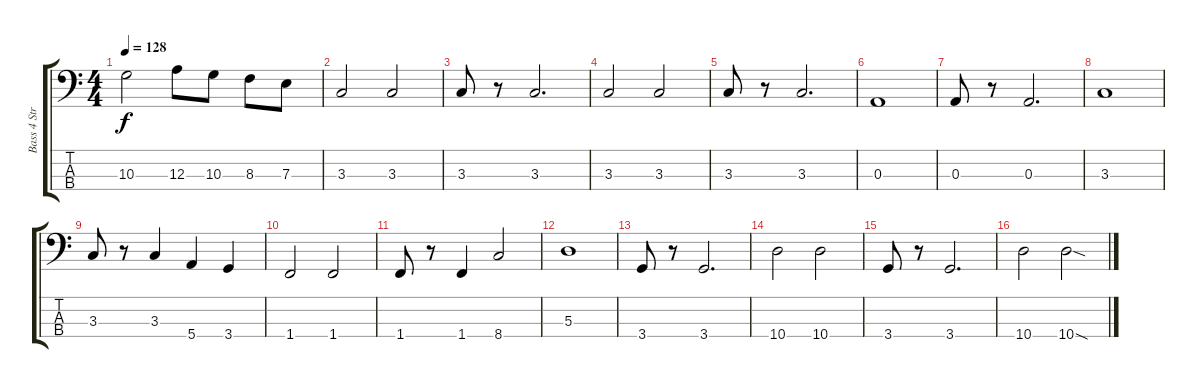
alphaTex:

\track ("Bass 4 Strings" "Bass 4 Str") {instrument electricbassfinger}
\staff {score tabs}
\tuning (G2 D2 A1 E1) {hide}
\ts (4 4)
\tempo 128
\clef f4
\ks c
10.3.2{dy f} 12.3.8 10.3.8 8.3.8 7.3.8 |
3.3.2 3.3.2 |
3.3.8 r.8 3.3.2{d} |
3.3.2 3.3.2 |
3.3.8 r.8 3.3.2{d} |
0.3.1 |
0.3.8 r.8 0.3.2{d} |
3.3.1 |
3.3.8 r.8 3.3.4 5.4.4 3.4.4 |
1.4.2 1.4.2 |
1.4.8 r.8 1.4.4 8.4.2 |
5.3.1 |
3.4.8 r.8 3.4.2{d} |
10.4.2 10.4.2 |
3.4.8 r.8 3.4.2{d} |
10.4.2 10.4{sod}.2
